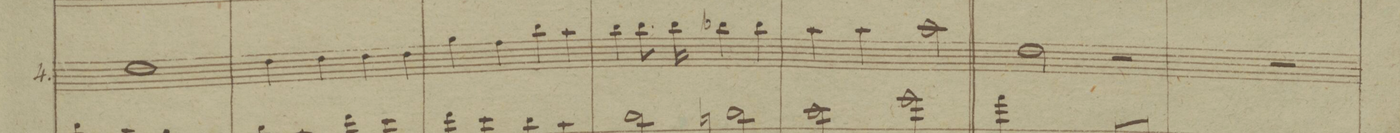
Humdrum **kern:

**kern	**text	**dynam
*I"Baſso	*	*
*clefF4	*	*
*k[b-]	*	*
*met(c|)	*	*
*M2/2	*	*
1F	.	.
=85	=85	=85
4F\	.	.
4F\	.	.
4F\	.	.
4F\	.	.
=86	=86	=86
4B-\	.	.
4A\	.	.
4d\	.	.
4c\	.	.
=87	=87	=87
4d\	.	.
8.d\	.	.
16d\	.	.
4d-X\	.	.
4d-\	.	.
=88	=88	=88
4c\	.	.
4c\	.	.
2c\	.	.
=89||	=89||	=89||
2F\	.	.
2r	.	.
=90	=90	=90
1r	.	.
=91	=91	=91
*-	*-	*-
